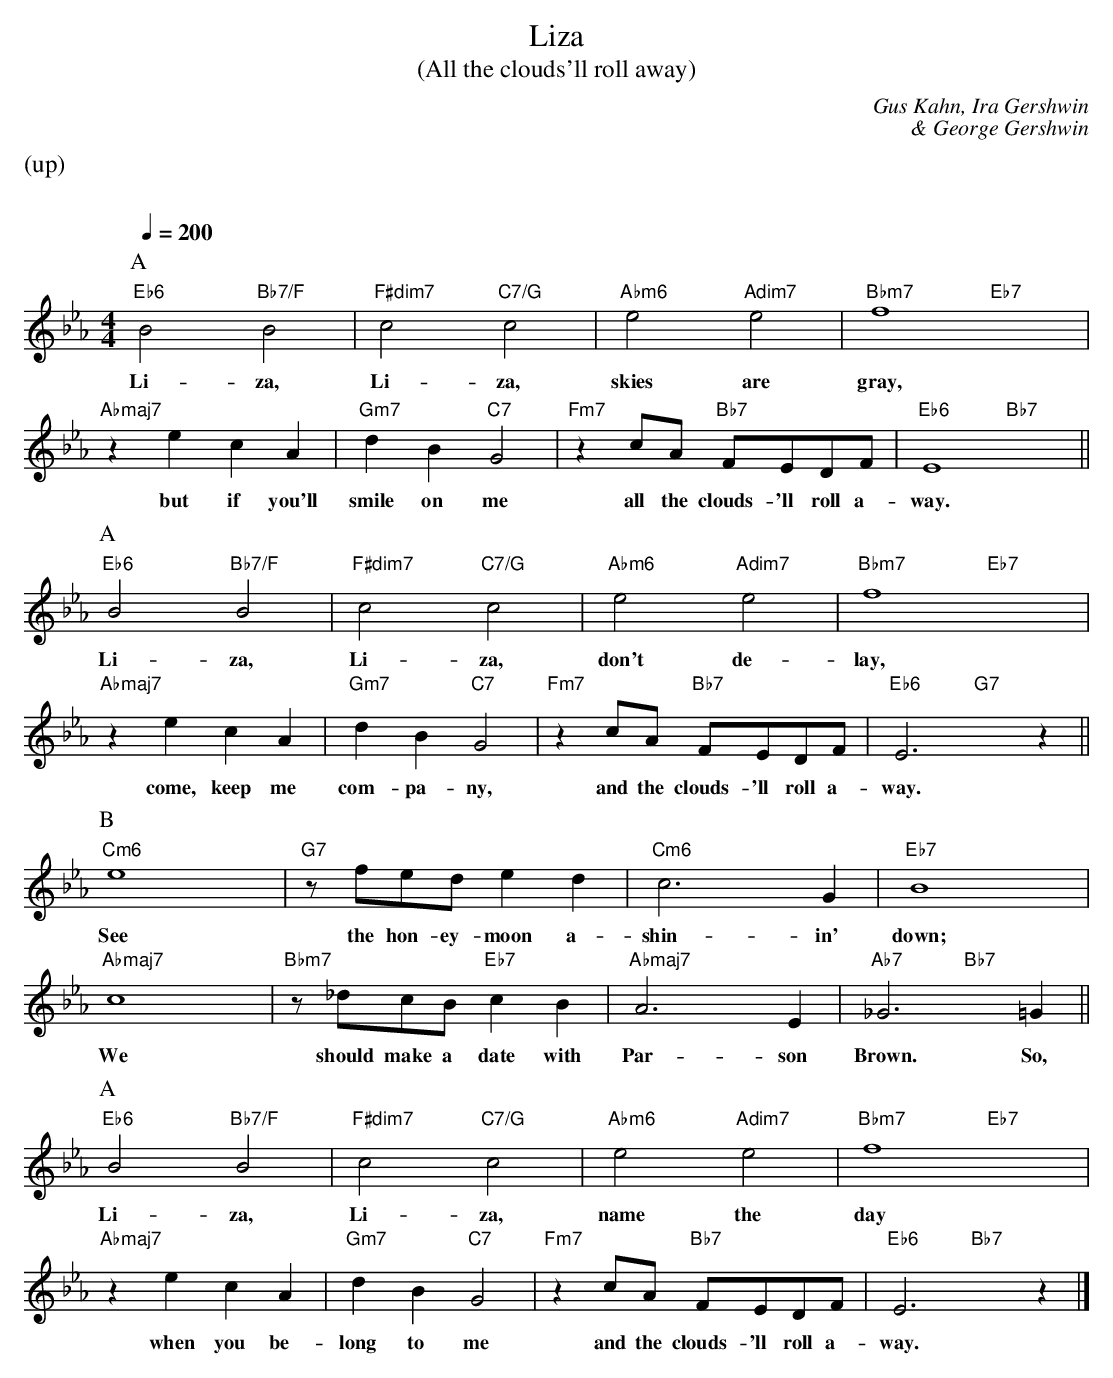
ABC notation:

X:1
T: Liza
T: (All the clouds'll roll away)
M:4/4
L:1/4
C:Gus Kahn, Ira Gershwin
C:& George Gershwin
Q:1/4=200
%%staves (chords melody)
K:Eb
%%text (up)
%%vskip 20
P: A
V:chords
"Eb6"x2 "Bb7/F"x2 | "F#dim7"x2 "C7/G"x2 | "Abm6"x2 "Adim7"x2 | "Bbm7"x2 "Eb7"x2 |
"Abmaj7"x2 x2 | "Gm7"x2 "C7"x2 | "Fm7"x2 "Bb7"x2 | "Eb6"x2 "Bb7"x2 ||
V:melody
B2 B2 | c2 c2 | e2 e2 | f4 |
w:Li-za, Li-za, skies are gray,
zecA | dBG2 | zc/A/ F/E/D/F/ | E4 ||
w:but if you'll smile on me all the clouds-'ll roll a-way.
P: A
V:chords
"Eb6"x2 "Bb7/F"x2 | "F#dim7"x2 "C7/G"x2 | "Abm6"x2 "Adim7"x2 | "Bbm7"x2 "Eb7"x2 |
"Abmaj7"x2 x2 | "Gm7"x2 "C7"x2 | "Fm7"x2 "Bb7"x2 | "Eb6"x2 "G7"x2 ||
V:melody
B2 B2 | c2 c2 | e2 e2 | f4 |
w:Li-za, Li-za, don't de-lay,
zecA | dBG2 | zc/A/ F/E/D/F/ | E3z ||
w:come, keep me com-pa-ny, and the clouds-'ll roll a-way.
P: B
V:chords
"Cm6"x2 x2 | "G7"x2 x2 | "Cm6"x2 x2 | "Eb7"x2 x2 |
"Abmaj7"x2 x2 | "Bbm7"x2 "Eb7"x2 | "Abmaj7"x2 x2 | "Ab7"x2 "Bb7"x2 ||
V:melody
e4 | z/f/e/d/ ed | c3G | B4 |
w:See the hon-ey-moon a-shin-in' down;
c4 | z/_d/c/B/ cB | A3E | _G3=G |]
w:We should make a date with Par-son Brown. So,
P: A
V:chords
"Eb6"x2 "Bb7/F"x2 | "F#dim7"x2 "C7/G"x2 | "Abm6"x2 "Adim7"x2 | "Bbm7"x2 "Eb7"x2 |
"Abmaj7"x2 x2 | "Gm7"x2 "C7"x2 | "Fm7"x2 "Bb7"x2 | "Eb6"x2 "Bb7"x2 |]
V:melody
B2 B2 | c2 c2 | e2 e2 | f4 |
w:Li-za, Li-za, name the day
zecA | dBG2 | zc/A/ F/E/D/F/ | E3z |]
w:when you be-long to me and the clouds-'ll roll a-way.
